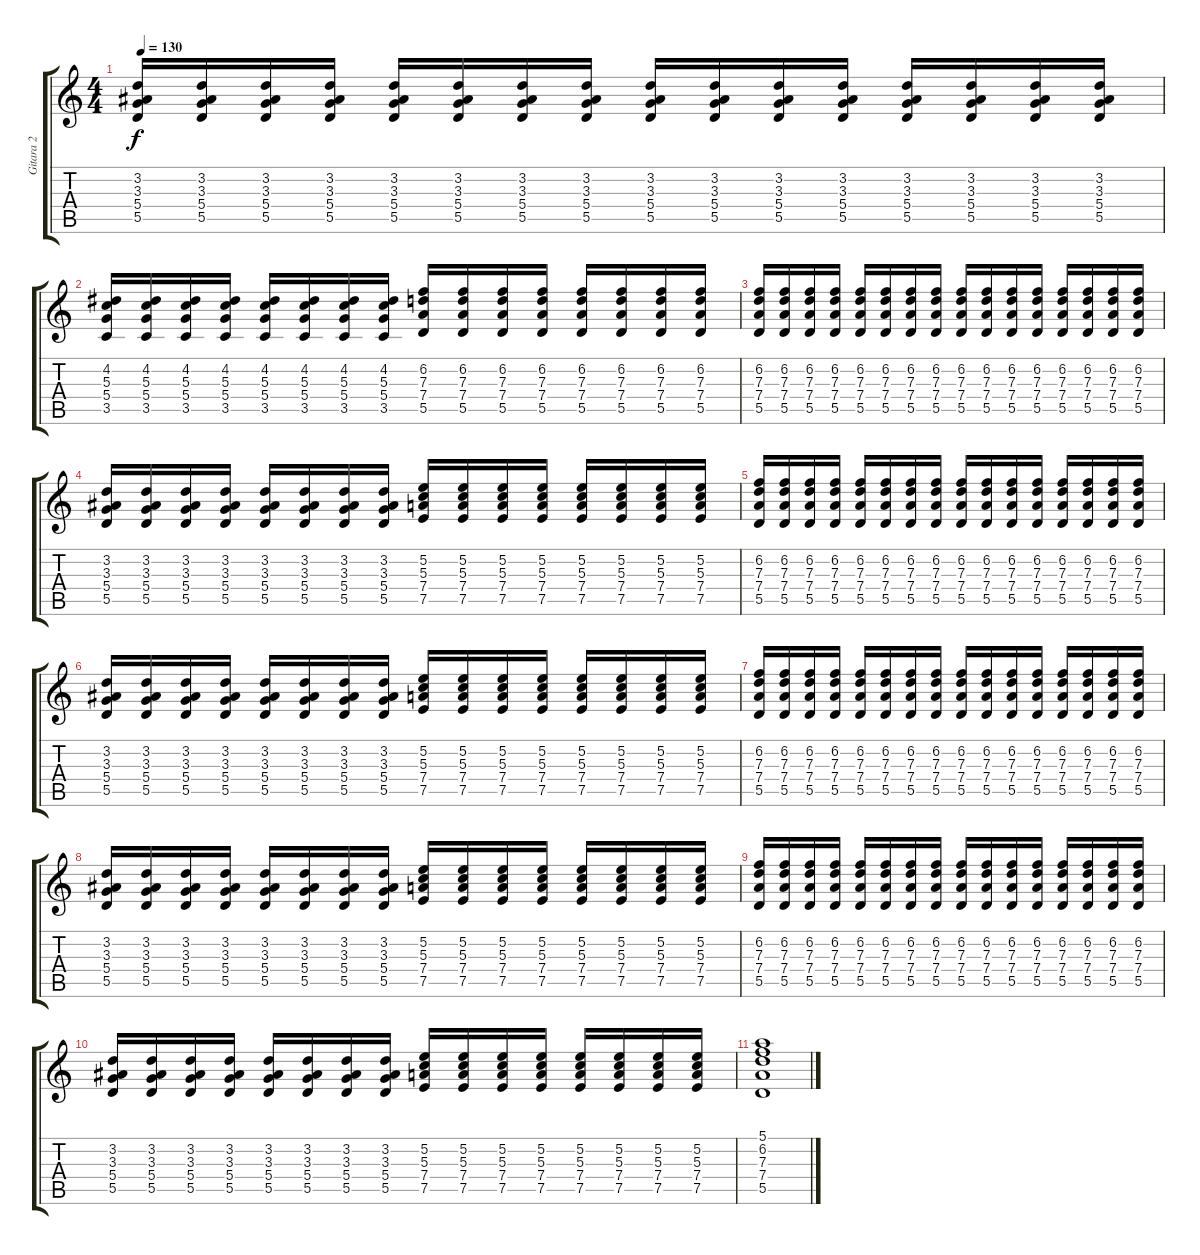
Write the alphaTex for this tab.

\track ("Gitara 2" "Gitara 2") {instrument distortionguitar}
\staff {score tabs}
\tuning (E4 B3 G3 D3 A2 E2) {hide}
\ts (4 4)
\tempo 130
\clef g2
\ks c
(3.2 3.3 5.4 5.5).16{dy f} (3.2 3.3 5.4 5.5).16 (3.2 3.3 5.4 5.5).16 (3.2 3.3 5.4 5.5).16 (3.2 3.3 5.4 5.5).16 (3.2 3.3 5.4 5.5).16 (3.2 3.3 5.4 5.5).16 (3.2 3.3 5.4 5.5).16 (3.2 3.3 5.4 5.5).16 (3.2 3.3 5.4 5.5).16 (3.2 3.3 5.4 5.5).16 (3.2 3.3 5.4 5.5).16 (3.2 3.3 5.4 5.5).16 (3.2 3.3 5.4 5.5).16 (3.2 3.3 5.4 5.5).16 (3.2 3.3 5.4 5.5).16 |
(4.2 5.3 5.4 3.5).16 (4.2 5.3 5.4 3.5).16 (4.2 5.3 5.4 3.5).16 (4.2 5.3 5.4 3.5).16 (4.2 5.3 5.4 3.5).16 (4.2 5.3 5.4 3.5).16 (4.2 5.3 5.4 3.5).16 (4.2 5.3 5.4 3.5).16 (6.2 7.3 7.4 5.5).16 (6.2 7.3 7.4 5.5).16 (6.2 7.3 7.4 5.5).16 (6.2 7.3 7.4 5.5).16 (6.2 7.3 7.4 5.5).16 (6.2 7.3 7.4 5.5).16 (6.2 7.3 7.4 5.5).16 (6.2 7.3 7.4 5.5).16 |
(6.2 7.3 7.4 5.5).16 (6.2 7.3 7.4 5.5).16 (6.2 7.3 7.4 5.5).16 (6.2 7.3 7.4 5.5).16 (6.2 7.3 7.4 5.5).16 (6.2 7.3 7.4 5.5).16 (6.2 7.3 7.4 5.5).16 (6.2 7.3 7.4 5.5).16 (6.2 7.3 7.4 5.5).16 (6.2 7.3 7.4 5.5).16 (6.2 7.3 7.4 5.5).16 (6.2 7.3 7.4 5.5).16 (6.2 7.3 7.4 5.5).16 (6.2 7.3 7.4 5.5).16 (6.2 7.3 7.4 5.5).16 (6.2 7.3 7.4 5.5).16 |
(3.2 3.3 5.4 5.5).16 (3.2 3.3 5.4 5.5).16 (3.2 3.3 5.4 5.5).16 (3.2 3.3 5.4 5.5).16 (3.2 3.3 5.4 5.5).16 (3.2 3.3 5.4 5.5).16 (3.2 3.3 5.4 5.5).16 (3.2 3.3 5.4 5.5).16 (5.2 5.3 7.4 7.5).16 (5.2 5.3 7.4 7.5).16 (5.2 5.3 7.4 7.5).16 (5.2 5.3 7.4 7.5).16 (5.2 5.3 7.4 7.5).16 (5.2 5.3 7.4 7.5).16 (5.2 5.3 7.4 7.5).16 (5.2 5.3 7.4 7.5).16 |
(6.2 7.3 7.4 5.5).16 (6.2 7.3 7.4 5.5).16 (6.2 7.3 7.4 5.5).16 (6.2 7.3 7.4 5.5).16 (6.2 7.3 7.4 5.5).16 (6.2 7.3 7.4 5.5).16 (6.2 7.3 7.4 5.5).16 (6.2 7.3 7.4 5.5).16 (6.2 7.3 7.4 5.5).16 (6.2 7.3 7.4 5.5).16 (6.2 7.3 7.4 5.5).16 (6.2 7.3 7.4 5.5).16 (6.2 7.3 7.4 5.5).16 (6.2 7.3 7.4 5.5).16 (6.2 7.3 7.4 5.5).16 (6.2 7.3 7.4 5.5).16 |
(3.2 3.3 5.4 5.5).16 (3.2 3.3 5.4 5.5).16 (3.2 3.3 5.4 5.5).16 (3.2 3.3 5.4 5.5).16 (3.2 3.3 5.4 5.5).16 (3.2 3.3 5.4 5.5).16 (3.2 3.3 5.4 5.5).16 (3.2 3.3 5.4 5.5).16 (5.2 5.3 7.4 7.5).16 (5.2 5.3 7.4 7.5).16 (5.2 5.3 7.4 7.5).16 (5.2 5.3 7.4 7.5).16 (5.2 5.3 7.4 7.5).16 (5.2 5.3 7.4 7.5).16 (5.2 5.3 7.4 7.5).16 (5.2 5.3 7.4 7.5).16 |
(6.2 7.3 7.4 5.5).16 (6.2 7.3 7.4 5.5).16 (6.2 7.3 7.4 5.5).16 (6.2 7.3 7.4 5.5).16 (6.2 7.3 7.4 5.5).16 (6.2 7.3 7.4 5.5).16 (6.2 7.3 7.4 5.5).16 (6.2 7.3 7.4 5.5).16 (6.2 7.3 7.4 5.5).16 (6.2 7.3 7.4 5.5).16 (6.2 7.3 7.4 5.5).16 (6.2 7.3 7.4 5.5).16 (6.2 7.3 7.4 5.5).16 (6.2 7.3 7.4 5.5).16 (6.2 7.3 7.4 5.5).16 (6.2 7.3 7.4 5.5).16 |
(3.2 3.3 5.4 5.5).16 (3.2 3.3 5.4 5.5).16 (3.2 3.3 5.4 5.5).16 (3.2 3.3 5.4 5.5).16 (3.2 3.3 5.4 5.5).16 (3.2 3.3 5.4 5.5).16 (3.2 3.3 5.4 5.5).16 (3.2 3.3 5.4 5.5).16 (5.2 5.3 7.4 7.5).16 (5.2 5.3 7.4 7.5).16 (5.2 5.3 7.4 7.5).16 (5.2 5.3 7.4 7.5).16 (5.2 5.3 7.4 7.5).16 (5.2 5.3 7.4 7.5).16 (5.2 5.3 7.4 7.5).16 (5.2 5.3 7.4 7.5).16 |
(6.2 7.3 7.4 5.5).16 (6.2 7.3 7.4 5.5).16 (6.2 7.3 7.4 5.5).16 (6.2 7.3 7.4 5.5).16 (6.2 7.3 7.4 5.5).16 (6.2 7.3 7.4 5.5).16 (6.2 7.3 7.4 5.5).16 (6.2 7.3 7.4 5.5).16 (6.2 7.3 7.4 5.5).16 (6.2 7.3 7.4 5.5).16 (6.2 7.3 7.4 5.5).16 (6.2 7.3 7.4 5.5).16 (6.2 7.3 7.4 5.5).16 (6.2 7.3 7.4 5.5).16 (6.2 7.3 7.4 5.5).16 (6.2 7.3 7.4 5.5).16 |
(3.2 3.3 5.4 5.5).16 (3.2 3.3 5.4 5.5).16 (3.2 3.3 5.4 5.5).16 (3.2 3.3 5.4 5.5).16 (3.2 3.3 5.4 5.5).16 (3.2 3.3 5.4 5.5).16 (3.2 3.3 5.4 5.5).16 (3.2 3.3 5.4 5.5).16 (5.2 5.3 7.4 7.5).16 (5.2 5.3 7.4 7.5).16 (5.2 5.3 7.4 7.5).16 (5.2 5.3 7.4 7.5).16 (5.2 5.3 7.4 7.5).16 (5.2 5.3 7.4 7.5).16 (5.2 5.3 7.4 7.5).16 (5.2 5.3 7.4 7.5).16 |
(5.1 6.2 7.3 7.4 5.5).1{volume 8}
